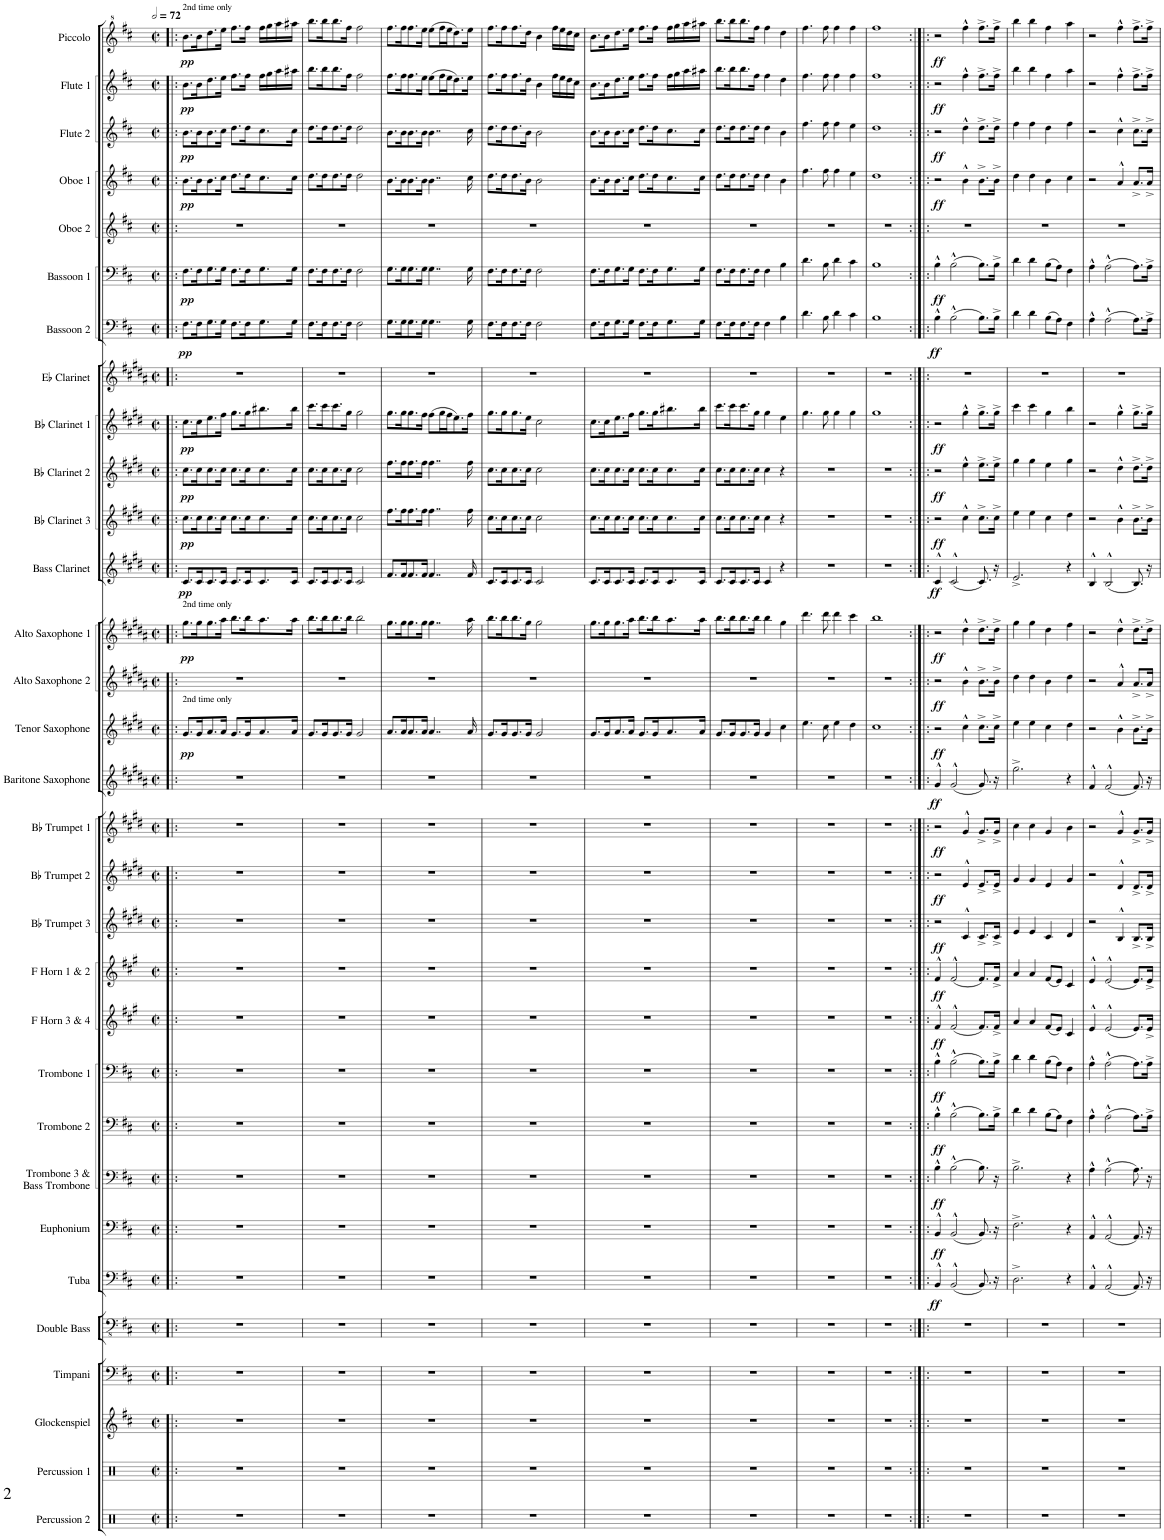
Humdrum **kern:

**kern	**kern	**kern	**kern	**kern	**kern	**dynam	**kern	**dynam	**kern	**dynam	**kern	**dynam	**kern	**dynam	**kern	**dynam	**kern	**dynam	**kern	**dynam	**kern	**dynam	**kern	**dynam	**kern	**dynam	**kern	**dynam	**kern	**dynam	**kern	**dynam	**kern	**dynam	**kern	**dynam	**kern	**dynam	**kern	**dynam	**kern	**kern	**dynam	**kern	**dynam	**kern	**kern	**dynam	**kern	**dynam	**kern	**dynam	**kern	**dynam
*part31	*part30	*part29	*part28	*part27	*part26	*part26	*part25	*part25	*part24	*part24	*part23	*part23	*part22	*part22	*part21	*part21	*part20	*part20	*part19	*part19	*part18	*part18	*part17	*part17	*part16	*part16	*part15	*part15	*part14	*part14	*part13	*part13	*part12	*part12	*part11	*part11	*part10	*part10	*part9	*part9	*part8	*part7	*part7	*part6	*part6	*part5	*part4	*part4	*part3	*part3	*part2	*part2	*part1	*part1
*staff31	*staff30	*staff29	*staff28	*staff27	*staff26	*staff26	*staff25	*staff25	*staff24	*staff24	*staff23	*staff23	*staff22	*staff22	*staff21	*staff21	*staff20	*staff20	*staff19	*staff19	*staff18	*staff18	*staff17	*staff17	*staff16	*staff16	*staff15	*staff15	*staff14	*staff14	*staff13	*staff13	*staff12	*staff12	*staff11	*staff11	*staff10	*staff10	*staff9	*staff9	*staff8	*staff7	*staff7	*staff6	*staff6	*staff5	*staff4	*staff4	*staff3	*staff3	*staff2	*staff2	*staff1	*staff1
*I"Percussion 2	*I"Percussion 1	*I"Glockenspiel	*I"Timpani	*I"Double Bass	*I"Tuba	*	*I"Euphonium	*	*I"Trombone 3 &amp; Bass Trombone	*	*I"Trombone 2	*	*I"Trombone 1	*	*I"F Horn 3 &amp; 4	*	*I"F Horn 1 &amp; 2	*	*I"Bb Trumpet 3	*	*I"Bb Trumpet 2	*	*I"Bb Trumpet 1	*	*I"Baritone Saxophone	*	*I"Tenor Saxophone	*	*I"Alto Saxophone 2	*	*I"Alto Saxophone 1	*	*I"Bass Clarinet	*	*I"Bb Clarinet 3	*	*I"Bb Clarinet 2	*	*I"Bb Clarinet 1	*	*I"Eb Clarinet	*I"Bassoon 2	*	*I"Bassoon 1	*	*I"Oboe 2	*I"Oboe 1	*	*I"Flute 2	*	*I"Flute 1	*	*I"Piccolo	*
*I'Perc. 2	*I'Perc. 1	*I'Glk.	*I'Timp.	*I'Db.	*I'Tba.	*	*I'Euph.	*	*I'Tbn. 3 B. Tbn.	*	*I'Tbn. 2	*	*I'Tbn. 1	*	*I'F Hn. 3 4	*	*I'F Hn. 1 2	*	*I'Bb Tpt. 3	*	*I'Bb Tpt. 2	*	*I'Bb Tpt. 1	*	*I'Bar. Sax.	*	*I'T. Sax.	*	*I'A. Sax. 2	*	*I'A. Sax. 1	*	*I'B. Cl.	*	*I'Bb Cl. 3	*	*I'Bb Cl. 2	*	*I'Bb Cl. 1	*	*I'Eb Cl.	*I'Bsn. 2	*	*I'Bsn. 1	*	*I'Ob. 2	*I'Ob. 1	*	*I'Fl. 2	*	*I'Fl. 1	*	*I'Picc.	*
*clefX	*clefX	*clefG2	*clefF4	*clefFv4	*clefF4	*	*clefF4	*	*clefF4	*	*clefF4	*	*clefF4	*	*clefG2	*	*clefG2	*	*clefG2	*	*clefG2	*	*clefG2	*	*clefG2	*	*clefG2	*	*clefG2	*	*clefG2	*	*clefG2	*	*clefG2	*	*clefG2	*	*clefG2	*	*clefG2	*clefF4	*	*clefF4	*	*clefG2	*clefG2	*	*clefG2	*	*clefG2	*	*clefG^2	*
*	*	*Trd-14c-24	*	*Trd7c12	*	*	*	*	*	*	*	*	*	*	*Trd4c7	*	*Trd4c7	*	*Trd1c2	*	*Trd1c2	*	*Trd1c2	*	*Trd12c21	*	*Trd8c14	*	*Trd5c9	*	*Trd5c9	*	*Trd8c14	*	*Trd1c2	*	*Trd1c2	*	*Trd1c2	*	*Trd-2c-3	*	*	*	*	*	*	*	*	*	*	*	*Trd-7c-12	*
*k[]	*k[]	*k[f#c#]	*k[f#c#]	*k[f#c#]	*k[f#c#]	*	*k[f#c#]	*	*k[f#c#]	*	*k[f#c#]	*	*k[f#c#]	*	*k[f#c#g#]	*	*k[f#c#g#]	*	*k[f#c#g#d#]	*	*k[f#c#g#d#]	*	*k[f#c#g#d#]	*	*k[f#c#g#d#a#]	*	*k[f#c#g#d#]	*	*k[f#c#g#d#a#]	*	*k[f#c#g#d#a#]	*	*k[f#c#g#d#]	*	*k[f#c#g#d#]	*	*k[f#c#g#d#]	*	*k[f#c#g#d#]	*	*k[f#c#g#d#a#]	*k[f#c#]	*	*k[f#c#]	*	*k[f#c#]	*k[f#c#]	*	*k[f#c#]	*	*k[f#c#]	*	*k[f#c#]	*
*M2/2	*M2/2	*M2/2	*M2/2	*M2/2	*M2/2	*	*M2/2	*	*M2/2	*	*M2/2	*	*M2/2	*	*M2/2	*	*M2/2	*	*M2/2	*	*M2/2	*	*M2/2	*	*M2/2	*	*M2/2	*	*M2/2	*	*M2/2	*	*M2/2	*	*M2/2	*	*M2/2	*	*M2/2	*	*M2/2	*M2/2	*	*M2/2	*	*M2/2	*M2/2	*	*M2/2	*	*M2/2	*	*M2/2	*
*met(c|)	*met(c|)	*met(c|)	*met(c|)	*met(c|)	*met(c|)	*	*met(c|)	*	*met(c|)	*	*met(c|)	*	*met(c|)	*	*met(c|)	*	*met(c|)	*	*met(c|)	*	*met(c|)	*	*met(c|)	*	*met(c|)	*	*met(c|)	*	*met(c|)	*	*met(c|)	*	*met(c|)	*	*met(c|)	*	*met(c|)	*	*met(c|)	*	*met(c|)	*met(c|)	*	*met(c|)	*	*met(c|)	*met(c|)	*	*met(c|)	*	*met(c|)	*	*met(c|)	*
*MM144	*MM144	*MM144	*MM144	*MM144	*MM144	*	*MM144	*	*MM144	*	*MM144	*	*MM144	*	*MM144	*	*MM144	*	*MM144	*	*MM144	*	*MM144	*	*MM144	*	*MM144	*	*MM144	*	*MM144	*	*MM144	*	*MM144	*	*MM144	*	*MM144	*	*MM144	*MM144	*	*MM144	*	*MM144	*MM144	*	*MM144	*	*MM144	*	*MM144	*
=1!|:	=1!|:	=1!|:	=1!|:	=1!|:	=1!|:	=1!|:	=1!|:	=1!|:	=1!|:	=1!|:	=1!|:	=1!|:	=1!|:	=1!|:	=1!|:	=1!|:	=1!|:	=1!|:	=1!|:	=1!|:	=1!|:	=1!|:	=1!|:	=1!|:	=1!|:	=1!|:	=1!|:	=1!|:	=1!|:	=1!|:	=1!|:	=1!|:	=1!|:	=1!|:	=1!|:	=1!|:	=1!|:	=1!|:	=1!|:	=1!|:	=1!|:	=1!|:	=1!|:	=1!|:	=1!|:	=1!|:	=1!|:	=1!|:	=1!|:	=1!|:	=1!|:	=1!|:	=1!|:	=1!|:
!	!	!	!	!	!	!	!	!	!	!	!	!	!	!	!	!	!	!	!	!	!	!	!	!	!	!	!	!	!	!	!	!	!	!	!	!	!	!	!	!	!	!	!	!	!	!	!	!	!	!	!	!	!LO:TX:a:t=2nd time only	!
!	!	!	!	!	!	!	!	!	!	!	!	!	!	!	!	!	!	!	!	!	!	!	!	!	!	!	!	!	!	!	!LO:TX:a:t=2nd time only	!	!	!	!	!	!	!	!	!	!	!	!	!	!	!	!	!	!	!	!	!	!	!
!	!	!	!	!	!	!	!	!	!	!	!	!	!	!	!	!	!	!	!	!	!	!	!	!	!	!	!LO:TX:a:t=2nd time only	!	!	!	!	!	!	!	!	!	!	!	!	!	!	!	!	!	!	!	!	!	!	!	!	!	!	!
!	!	!	!	!	!	!	!	!	!	!	!	!	!	!	!	!	!	!	!	!	!	!	!	!	!	!	!	!LO:DY:b	!	!	!	!LO:DY:b	!	!LO:DY:b	!	!LO:DY:b	!	!LO:DY:b	!	!LO:DY:b	!	!	!LO:DY:b	!	!LO:DY:b	!	!	!LO:DY:b	!	!LO:DY:b	!	!LO:DY:b	!	!LO:DY:b
1r	1r	1r	1r	1r	1r	.	1r	.	1r	.	1r	.	1r	.	1r	.	1r	.	1r	.	1r	.	1r	.	1r	.	8.g#/L	pp	1r	.	8.gg#\L	pp	8.c#/L	pp	8.cc#\L	pp	8.cc#\L	pp	8.cc#\L	pp	1r	8.F#\L	pp	8.F#\L	pp	1r	8.b\L	pp	8.b\L	pp	8.b\L	pp	8.bb\L	pp
.	.	.	.	.	.	.	.	.	.	.	.	.	.	.	.	.	.	.	.	.	.	.	.	.	.	.	16g#/K	.	.	.	16gg#\K	.	16c#/K	.	16cc#\K	.	16cc#\K	.	16cc#\K	.	.	16F#\K	.	16F#\K	.	.	16b\K	.	16b\K	.	16b\K	.	16bb\K	.
.	.	.	.	.	.	.	.	.	.	.	.	.	.	.	.	.	.	.	.	.	.	.	.	.	.	.	8.a/	.	.	.	8.gg#\	.	8.c#/	.	8.cc#\	.	8.cc#\	.	8.ee\	.	.	8.G\	.	8.G\	.	.	8.b\	.	8.b\	.	8.dd\	.	8.ddd\	.
.	.	.	.	.	.	.	.	.	.	.	.	.	.	.	.	.	.	.	.	.	.	.	.	.	.	.	16a/Jk	.	.	.	16aa#\Jk	.	16c#/Jk	.	16cc#\Jk	.	16cc#\Jk	.	16ff#\Jk	.	.	16G\Jk	.	16G\Jk	.	.	16cc#\Jk	.	16cc#\Jk	.	16ee\Jk	.	16eee\Jk	.
.	.	.	.	.	.	.	.	.	.	.	.	.	.	.	.	.	.	.	.	.	.	.	.	.	.	.	8.g#/L	.	.	.	8.bb\L	.	8.c#/L	.	8.cc#\L	.	8.cc#\L	.	8.gg#\L	.	.	8.F#\L	.	8.F#\L	.	.	8.dd\L	.	8.dd\L	.	8.ff#\L	.	8.fff#\L	.
.	.	.	.	.	.	.	.	.	.	.	.	.	.	.	.	.	.	.	.	.	.	.	.	.	.	.	16g#/K	.	.	.	16bb\K	.	16c#/K	.	16cc#\K	.	16cc#\K	.	16gg#\K	.	.	16F#\K	.	16F#\K	.	.	16dd\K	.	16dd\K	.	16ff#\Jk	.	16fff#\Jk	.
.	.	.	.	.	.	.	.	.	.	.	.	.	.	.	.	.	.	.	.	.	.	.	.	.	.	.	8.a/	.	.	.	8.aa#\	.	8.c#/	.	8.cc#\	.	8.cc#\	.	8.bb#X\	.	.	8.G\	.	8.G\	.	.	8.cc#\	.	8.cc#\	.	16ff#\LL	.	16fff#\LL	.
.	.	.	.	.	.	.	.	.	.	.	.	.	.	.	.	.	.	.	.	.	.	.	.	.	.	.	.	.	.	.	.	.	.	.	.	.	.	.	.	.	.	.	.	.	.	.	.	.	.	.	16gg\	.	16ggg\	.
.	.	.	.	.	.	.	.	.	.	.	.	.	.	.	.	.	.	.	.	.	.	.	.	.	.	.	.	.	.	.	.	.	.	.	.	.	.	.	.	.	.	.	.	.	.	.	.	.	.	.	16aa\	.	16aaa\	.
.	.	.	.	.	.	.	.	.	.	.	.	.	.	.	.	.	.	.	.	.	.	.	.	.	.	.	16a/Jk	.	.	.	16aa#\Jk	.	16c#/Jk	.	16cc#\Jk	.	16cc#\Jk	.	16bb#\Jk	.	.	16G\Jk	.	16G\Jk	.	.	16cc#\Jk	.	16cc#\Jk	.	16aa#X\JJ	.	16aaa#X\JJ	.
=2	=2	=2	=2	=2	=2	=2	=2	=2	=2	=2	=2	=2	=2	=2	=2	=2	=2	=2	=2	=2	=2	=2	=2	=2	=2	=2	=2	=2	=2	=2	=2	=2	=2	=2	=2	=2	=2	=2	=2	=2	=2	=2	=2	=2	=2	=2	=2	=2	=2	=2	=2	=2	=2	=2
1r	1r	1r	1r	1r	1r	.	1r	.	1r	.	1r	.	1r	.	1r	.	1r	.	1r	.	1r	.	1r	.	1r	.	8.g#/L	.	1r	.	8.bb\L	.	8.c#/L	.	8.cc#\L	.	8.cc#\L	.	8.ccc#\L	.	1r	8.F#\L	.	8.F#\L	.	1r	8.dd\L	.	8.dd\L	.	8.bb\L	.	8.bbb\L	.
.	.	.	.	.	.	.	.	.	.	.	.	.	.	.	.	.	.	.	.	.	.	.	.	.	.	.	16g#/K	.	.	.	16bb\K	.	16c#/K	.	16cc#\K	.	16cc#\K	.	16ccc#\K	.	.	16F#\K	.	16F#\K	.	.	16dd\K	.	16dd\K	.	16bb\K	.	16bbb\K	.
.	.	.	.	.	.	.	.	.	.	.	.	.	.	.	.	.	.	.	.	.	.	.	.	.	.	.	8.g#/	.	.	.	8.bb\	.	8.c#/	.	8.cc#\	.	8.cc#\	.	8.ccc#\	.	.	8.F#\	.	8.F#\	.	.	8.dd\	.	8.dd\	.	8.bb\	.	8.bbb\	.
.	.	.	.	.	.	.	.	.	.	.	.	.	.	.	.	.	.	.	.	.	.	.	.	.	.	.	16g#/Jk	.	.	.	16bb\Jk	.	16c#/Jk	.	16cc#\Jk	.	16cc#\Jk	.	16gg#\Jk	.	.	16F#\Jk	.	16F#\Jk	.	.	16dd\Jk	.	16dd\Jk	.	16ff#\Jk	.	16fff#\Jk	.
.	.	.	.	.	.	.	.	.	.	.	.	.	.	.	.	.	.	.	.	.	.	.	.	.	.	.	2g#/	.	.	.	2bb\	.	2c#/	.	2cc#\	.	2cc#\	.	2gg#\	.	.	2F#\	.	2F#\	.	.	2dd\	.	2dd\	.	2ff#\	.	2fff#\	.
=3	=3	=3	=3	=3	=3	=3	=3	=3	=3	=3	=3	=3	=3	=3	=3	=3	=3	=3	=3	=3	=3	=3	=3	=3	=3	=3	=3	=3	=3	=3	=3	=3	=3	=3	=3	=3	=3	=3	=3	=3	=3	=3	=3	=3	=3	=3	=3	=3	=3	=3	=3	=3	=3	=3
1r	1r	1r	1r	1r	1r	.	1r	.	1r	.	1r	.	1r	.	1r	.	1r	.	1r	.	1r	.	1r	.	1r	.	8.a/L	.	1r	.	8.gg#\L	.	8.f#/L	.	8.ff#\L	.	8.ff#\L	.	8.gg#\L	.	1r	8.G\L	.	8.G\L	.	1r	8.b\L	.	8.b\L	.	8.ff#\L	.	8.fff#\L	.
.	.	.	.	.	.	.	.	.	.	.	.	.	.	.	.	.	.	.	.	.	.	.	.	.	.	.	16a/K	.	.	.	16gg#\K	.	16f#/K	.	16ff#\K	.	16ff#\K	.	16gg#\K	.	.	16G\K	.	16G\K	.	.	16b\K	.	16b\K	.	16ff#\K	.	16fff#\K	.
.	.	.	.	.	.	.	.	.	.	.	.	.	.	.	.	.	.	.	.	.	.	.	.	.	.	.	8.a/	.	.	.	8.gg#\	.	8.f#/	.	8.ff#\	.	8.ff#\	.	8.gg#\	.	.	8.G\	.	8.G\	.	.	8.b\	.	8.b\	.	8.ff#\	.	8.fff#\	.
.	.	.	.	.	.	.	.	.	.	.	.	.	.	.	.	.	.	.	.	.	.	.	.	.	.	.	16a/Jk	.	.	.	16gg#\Jk	.	16f#/Jk	.	16ff#\Jk	.	16ff#\Jk	.	16ff#\Jk	.	.	16G\Jk	.	16G\Jk	.	.	16b\Jk	.	16b\Jk	.	16ee\Jk	.	16eee\Jk	.
.	.	.	.	.	.	.	.	.	.	.	.	.	.	.	.	.	.	.	.	.	.	.	.	.	.	.	4..a/	.	.	.	4..gg#\	.	4..f#/	.	4..ff#\	.	4..ff#\	.	(8ff#\L	.	.	4..G\	.	4..G\	.	.	4..b\	.	4..b\	.	(8ee\L	.	(8eee\L	.
.	.	.	.	.	.	.	.	.	.	.	.	.	.	.	.	.	.	.	.	.	.	.	.	.	.	.	.	.	.	.	.	.	.	.	.	.	.	.	16gg#\L	.	.	.	.	.	.	.	.	.	.	.	16ff#\L	.	16fff#\L	.
.	.	.	.	.	.	.	.	.	.	.	.	.	.	.	.	.	.	.	.	.	.	.	.	.	.	.	.	.	.	.	.	.	.	.	.	.	.	.	16ff#\J	.	.	.	.	.	.	.	.	.	.	.	16ee\J	.	16eee\J	.
.	.	.	.	.	.	.	.	.	.	.	.	.	.	.	.	.	.	.	.	.	.	.	.	.	.	.	.	.	.	.	.	.	.	.	.	.	.	.	8.ee\)	.	.	.	.	.	.	.	.	.	.	.	8.dd\)	.	8.ddd\)	.
.	.	.	.	.	.	.	.	.	.	.	.	.	.	.	.	.	.	.	.	.	.	.	.	.	.	.	16a/	.	.	.	16aa#\	.	16f#/	.	16ff#\	.	16ff#\	.	16ff#\Jk	.	.	16G\	.	16G\	.	.	16cc#\	.	16cc#\	.	16ee\Jk	.	16eee\Jk	.
=4	=4	=4	=4	=4	=4	=4	=4	=4	=4	=4	=4	=4	=4	=4	=4	=4	=4	=4	=4	=4	=4	=4	=4	=4	=4	=4	=4	=4	=4	=4	=4	=4	=4	=4	=4	=4	=4	=4	=4	=4	=4	=4	=4	=4	=4	=4	=4	=4	=4	=4	=4	=4	=4	=4
1r	1r	1r	1r	1r	1r	.	1r	.	1r	.	1r	.	1r	.	1r	.	1r	.	1r	.	1r	.	1r	.	1r	.	8.g#/L	.	1r	.	8.bb\L	.	8.c#/L	.	8.cc#\L	.	8.cc#\L	.	8.gg#\L	.	1r	8.F#\L	.	8.F#\L	.	1r	8.dd\L	.	8.dd\L	.	8.ff#\L	.	8.fff#\L	.
.	.	.	.	.	.	.	.	.	.	.	.	.	.	.	.	.	.	.	.	.	.	.	.	.	.	.	16g#/K	.	.	.	16bb\K	.	16c#/K	.	16cc#\K	.	16cc#\K	.	16gg#\K	.	.	16F#\K	.	16F#\K	.	.	16dd\K	.	16dd\K	.	16ff#\K	.	16fff#\K	.
.	.	.	.	.	.	.	.	.	.	.	.	.	.	.	.	.	.	.	.	.	.	.	.	.	.	.	8.g#/	.	.	.	8.bb\	.	8.c#/	.	8.cc#\	.	8.cc#\	.	8.gg#\	.	.	8.F#\	.	8.F#\	.	.	8.dd\	.	8.dd\	.	8.ff#\	.	8.fff#\	.
.	.	.	.	.	.	.	.	.	.	.	.	.	.	.	.	.	.	.	.	.	.	.	.	.	.	.	16g#/Jk	.	.	.	16gg#\Jk	.	16c#/Jk	.	16cc#\Jk	.	16cc#\Jk	.	16ee\Jk	.	.	16F#\Jk	.	16F#\Jk	.	.	16b\Jk	.	16b\Jk	.	16dd\Jk	.	16ddd\Jk	.
.	.	.	.	.	.	.	.	.	.	.	.	.	.	.	.	.	.	.	.	.	.	.	.	.	.	.	2g#/	.	.	.	2gg#\	.	2c#/	.	2cc#\	.	2cc#\	.	2cc#\	.	.	2F#\	.	2F#\	.	.	2b\	.	2b\	.	4b\	.	4bb\	.
.	.	.	.	.	.	.	.	.	.	.	.	.	.	.	.	.	.	.	.	.	.	.	.	.	.	.	.	.	.	.	.	.	.	.	.	.	.	.	.	.	.	.	.	.	.	.	.	.	.	.	16ff#\LL	.	16fff#\LL	.
.	.	.	.	.	.	.	.	.	.	.	.	.	.	.	.	.	.	.	.	.	.	.	.	.	.	.	.	.	.	.	.	.	.	.	.	.	.	.	.	.	.	.	.	.	.	.	.	.	.	.	16ee\	.	16eee\	.
.	.	.	.	.	.	.	.	.	.	.	.	.	.	.	.	.	.	.	.	.	.	.	.	.	.	.	.	.	.	.	.	.	.	.	.	.	.	.	.	.	.	.	.	.	.	.	.	.	.	.	16dd\	.	16ddd\	.
.	.	.	.	.	.	.	.	.	.	.	.	.	.	.	.	.	.	.	.	.	.	.	.	.	.	.	.	.	.	.	.	.	.	.	.	.	.	.	.	.	.	.	.	.	.	.	.	.	.	.	16cc#\JJ	.	16ccc#\JJ	.
=5	=5	=5	=5	=5	=5	=5	=5	=5	=5	=5	=5	=5	=5	=5	=5	=5	=5	=5	=5	=5	=5	=5	=5	=5	=5	=5	=5	=5	=5	=5	=5	=5	=5	=5	=5	=5	=5	=5	=5	=5	=5	=5	=5	=5	=5	=5	=5	=5	=5	=5	=5	=5	=5	=5
1r	1r	1r	1r	1r	1r	.	1r	.	1r	.	1r	.	1r	.	1r	.	1r	.	1r	.	1r	.	1r	.	1r	.	8.g#/L	.	1r	.	8.gg#\L	.	8.c#/L	.	8.cc#\L	.	8.cc#\L	.	8.cc#\L	.	1r	8.F#\L	.	8.F#\L	.	1r	8.b\L	.	8.b\L	.	8.b\L	.	8.bb\L	.
.	.	.	.	.	.	.	.	.	.	.	.	.	.	.	.	.	.	.	.	.	.	.	.	.	.	.	16g#/K	.	.	.	16gg#\K	.	16c#/K	.	16cc#\K	.	16cc#\K	.	16cc#\K	.	.	16F#\K	.	16F#\K	.	.	16b\K	.	16b\K	.	16b\K	.	16bb\K	.
.	.	.	.	.	.	.	.	.	.	.	.	.	.	.	.	.	.	.	.	.	.	.	.	.	.	.	8.a/	.	.	.	8.gg#\	.	8.c#/	.	8.cc#\	.	8.cc#\	.	8.ee\	.	.	8.G\	.	8.G\	.	.	8.b\	.	8.b\	.	8.dd\	.	8.ddd\	.
.	.	.	.	.	.	.	.	.	.	.	.	.	.	.	.	.	.	.	.	.	.	.	.	.	.	.	16a/Jk	.	.	.	16aa#\Jk	.	16c#/Jk	.	16cc#\Jk	.	16cc#\Jk	.	16ff#\Jk	.	.	16G\Jk	.	16G\Jk	.	.	16cc#\Jk	.	16cc#\Jk	.	16ee\Jk	.	16eee\Jk	.
.	.	.	.	.	.	.	.	.	.	.	.	.	.	.	.	.	.	.	.	.	.	.	.	.	.	.	8.g#/L	.	.	.	8.bb\L	.	8.c#/L	.	8.cc#\L	.	8.cc#\L	.	8.gg#\L	.	.	8.F#\L	.	8.F#\L	.	.	8.dd\L	.	8.dd\L	.	8.ff#\L	.	8.fff#\L	.
.	.	.	.	.	.	.	.	.	.	.	.	.	.	.	.	.	.	.	.	.	.	.	.	.	.	.	16g#/K	.	.	.	16bb\K	.	16c#/K	.	16cc#\K	.	16cc#\K	.	16gg#\K	.	.	16F#\K	.	16F#\K	.	.	16dd\K	.	16dd\K	.	16ff#\Jk	.	16fff#\Jk	.
.	.	.	.	.	.	.	.	.	.	.	.	.	.	.	.	.	.	.	.	.	.	.	.	.	.	.	8.a/	.	.	.	8.aa#\	.	8.c#/	.	8.cc#\	.	8.cc#\	.	8.bb#X\	.	.	8.G\	.	8.G\	.	.	8.cc#\	.	8.cc#\	.	16ff#\LL	.	16fff#\LL	.
.	.	.	.	.	.	.	.	.	.	.	.	.	.	.	.	.	.	.	.	.	.	.	.	.	.	.	.	.	.	.	.	.	.	.	.	.	.	.	.	.	.	.	.	.	.	.	.	.	.	.	16gg\	.	16ggg\	.
.	.	.	.	.	.	.	.	.	.	.	.	.	.	.	.	.	.	.	.	.	.	.	.	.	.	.	.	.	.	.	.	.	.	.	.	.	.	.	.	.	.	.	.	.	.	.	.	.	.	.	16aa\	.	16aaa\	.
.	.	.	.	.	.	.	.	.	.	.	.	.	.	.	.	.	.	.	.	.	.	.	.	.	.	.	16a/Jk	.	.	.	16aa#\Jk	.	16c#/Jk	.	16cc#\Jk	.	16cc#\Jk	.	16bb#\Jk	.	.	16G\Jk	.	16G\Jk	.	.	16cc#\Jk	.	16cc#\Jk	.	16aa#X\JJ	.	16aaa#X\JJ	.
=6	=6	=6	=6	=6	=6	=6	=6	=6	=6	=6	=6	=6	=6	=6	=6	=6	=6	=6	=6	=6	=6	=6	=6	=6	=6	=6	=6	=6	=6	=6	=6	=6	=6	=6	=6	=6	=6	=6	=6	=6	=6	=6	=6	=6	=6	=6	=6	=6	=6	=6	=6	=6	=6	=6
1r	1r	1r	1r	1r	1r	.	1r	.	1r	.	1r	.	1r	.	1r	.	1r	.	1r	.	1r	.	1r	.	1r	.	8.g#/L	.	1r	.	8.bb\L	.	8.c#/L	.	8.cc#\L	.	8.cc#\L	.	8.ccc#\L	.	1r	8.F#\L	.	8.F#\L	.	1r	8.dd\L	.	8.dd\L	.	8.bb\L	.	8.bbb\L	.
.	.	.	.	.	.	.	.	.	.	.	.	.	.	.	.	.	.	.	.	.	.	.	.	.	.	.	16g#/K	.	.	.	16bb\K	.	16c#/K	.	16cc#\K	.	16cc#\K	.	16ccc#\K	.	.	16F#\K	.	16F#\K	.	.	16dd\K	.	16dd\K	.	16bb\K	.	16bbb\K	.
.	.	.	.	.	.	.	.	.	.	.	.	.	.	.	.	.	.	.	.	.	.	.	.	.	.	.	8.g#/	.	.	.	8.bb\	.	8.c#/	.	8.cc#\	.	8.cc#\	.	8.ccc#\	.	.	8.F#\	.	8.F#\	.	.	8.dd\	.	8.dd\	.	8.bb\	.	8.bbb\	.
.	.	.	.	.	.	.	.	.	.	.	.	.	.	.	.	.	.	.	.	.	.	.	.	.	.	.	16g#/Jk	.	.	.	16bb\Jk	.	16c#/Jk	.	16cc#\Jk	.	16cc#\Jk	.	16gg#\Jk	.	.	16F#\Jk	.	16F#\Jk	.	.	16dd\Jk	.	16dd\Jk	.	16ff#\Jk	.	16fff#\Jk	.
.	.	.	.	.	.	.	.	.	.	.	.	.	.	.	.	.	.	.	.	.	.	.	.	.	.	.	4g#/	.	.	.	4bb\	.	4c#/	.	4cc#\	.	4cc#\	.	4gg#\	.	.	4F#\	.	4F#\	.	.	4dd\	.	4dd\	.	4ff#\	.	4fff#\	.
.	.	.	.	.	.	.	.	.	.	.	.	.	.	.	.	.	.	.	.	.	.	.	.	.	.	.	4cc#\	.	.	.	4gg#\	.	4r	.	4r	.	4r	.	4ee\	.	.	4B\	.	4B\	.	.	4b\	.	4b\	.	4dd\	.	4ddd\	.
=7	=7	=7	=7	=7	=7	=7	=7	=7	=7	=7	=7	=7	=7	=7	=7	=7	=7	=7	=7	=7	=7	=7	=7	=7	=7	=7	=7	=7	=7	=7	=7	=7	=7	=7	=7	=7	=7	=7	=7	=7	=7	=7	=7	=7	=7	=7	=7	=7	=7	=7	=7	=7	=7	=7
1r	1r	1r	1r	1r	1r	.	1r	.	1r	.	1r	.	1r	.	1r	.	1r	.	1r	.	1r	.	1r	.	1r	.	4.ee\	.	1r	.	4.ddd#\	.	1r	.	1r	.	1r	.	4.gg#\	.	1r	4.d\	.	4.d\	.	1r	4.ff#\	.	4.ff#\	.	4.ff#\	.	4.fff#\	.
.	.	.	.	.	.	.	.	.	.	.	.	.	.	.	.	.	.	.	.	.	.	.	.	.	.	.	8cc#\	.	.	.	8ddd#\	.	.	.	.	.	.	.	8gg#\	.	.	8B\	.	8B\	.	.	8ff#\	.	8ff#\	.	8ff#\	.	8fff#\	.
.	.	.	.	.	.	.	.	.	.	.	.	.	.	.	.	.	.	.	.	.	.	.	.	.	.	.	4ee\	.	.	.	4ddd#\	.	.	.	.	.	.	.	4gg#\	.	.	4d\	.	4d\	.	.	4ff#\	.	4ff#\	.	4ff#\	.	4fff#\	.
.	.	.	.	.	.	.	.	.	.	.	.	.	.	.	.	.	.	.	.	.	.	.	.	.	.	.	4dd#\	.	.	.	4ccc#\	.	.	.	.	.	.	.	4gg#\	.	.	4c#\	.	4c#\	.	.	4ee\	.	4ee\	.	4ff#\	.	4fff#\	.
=8	=8	=8	=8	=8	=8	=8	=8	=8	=8	=8	=8	=8	=8	=8	=8	=8	=8	=8	=8	=8	=8	=8	=8	=8	=8	=8	=8	=8	=8	=8	=8	=8	=8	=8	=8	=8	=8	=8	=8	=8	=8	=8	=8	=8	=8	=8	=8	=8	=8	=8	=8	=8	=8	=8
1r	1r	1r	1r	1r	1r	.	1r	.	1r	.	1r	.	1r	.	1r	.	1r	.	1r	.	1r	.	1r	.	1r	.	1cc#	.	1r	.	1bb	.	1r	.	1r	.	1r	.	1gg#	.	1r	1B	.	1B	.	1r	1dd	.	1dd	.	1ff#	.	1fff#	.
=9:|!|:	=9:|!|:	=9:|!|:	=9:|!|:	=9:|!|:	=9:|!|:	=9:|!|:	=9:|!|:	=9:|!|:	=9:|!|:	=9:|!|:	=9:|!|:	=9:|!|:	=9:|!|:	=9:|!|:	=9:|!|:	=9:|!|:	=9:|!|:	=9:|!|:	=9:|!|:	=9:|!|:	=9:|!|:	=9:|!|:	=9:|!|:	=9:|!|:	=9:|!|:	=9:|!|:	=9:|!|:	=9:|!|:	=9:|!|:	=9:|!|:	=9:|!|:	=9:|!|:	=9:|!|:	=9:|!|:	=9:|!|:	=9:|!|:	=9:|!|:	=9:|!|:	=9:|!|:	=9:|!|:	=9:|!|:	=9:|!|:	=9:|!|:	=9:|!|:	=9:|!|:	=9:|!|:	=9:|!|:	=9:|!|:	=9:|!|:	=9:|!|:	=9:|!|:	=9:|!|:	=9:|!|:	=9:|!|:
!	!	!	!	!	!	!LO:DY:b	!	!LO:DY:b	!	!LO:DY:b	!	!LO:DY:b	!	!LO:DY:b	!	!LO:DY:b	!	!LO:DY:b	!	!LO:DY:b	!	!LO:DY:b	!	!LO:DY:b	!	!LO:DY:b	!	!LO:DY:b	!	!LO:DY:b	!	!LO:DY:b	!	!LO:DY:b	!	!LO:DY:b	!	!LO:DY:b	!	!LO:DY:b	!	!	!LO:DY:b	!	!LO:DY:b	!	!	!LO:DY:b	!	!LO:DY:b	!	!LO:DY:b	!	!LO:DY:b
1r	1r	1r	1r	1r	4BB^^/	ff	4BB^^/	ff	4B^^\	ff	4B^^\	ff	4B^^\	ff	4f#^^/	ff	4f#^^/	ff	2r	ff	2r	ff	2r	ff	4g#^^/	ff	2r	ff	2r	ff	2r	ff	4c#^^/	ff	2r	ff	2r	ff	2r	ff	1r	4B^^\	ff	4B^^\	ff	1r	2r	ff	2r	ff	2r	ff	2r	ff
.	.	.	.	.	(2BB^^/	.	(2BB^^/	.	(2B^^\	.	(2B^^\	.	(2B^^\	.	(2f#^^/	.	(2f#^^/	.	.	.	.	.	.	.	(2g#^^/	.	.	.	.	.	.	.	(2c#^^/	.	.	.	.	.	.	.	.	(2B^^\	.	(2B^^\	.	.	.	.	.	.	.	.	.	.
.	.	.	.	.	.	.	.	.	.	.	.	.	.	.	.	.	.	.	4c#^^/	.	4e^^/	.	4g#^^/	.	.	.	4cc#^^\	.	4b^^\	.	4dd#^^\	.	.	.	4cc#^^\	.	4ee^^\	.	4gg#^^\	.	.	.	.	.	.	.	4b^^\	.	4dd^^\	.	4ff#^^\	.	4fff#^^\	.
.	.	.	.	.	8.BB/)	.	8.BB/)	.	8.B\)	.	8.B\L)	.	8.B\L)	.	8.f#/L)	.	8.f#/L)	.	8.c#^/L	.	8.e^/L	.	8.g#^/L	.	8.g#/)	.	8.cc#^\L	.	8.b^\L	.	8.dd#^\L	.	8.c#/)	.	8.cc#^\L	.	8.ee^\L	.	8.gg#^\L	.	.	8.B\L)	.	8.B\L)	.	.	8.b^\L	.	8.dd^\L	.	8.ff#^\L	.	8.fff#^\L	.
.	.	.	.	.	16r	.	16r	.	16r	.	16B^\Jk	.	16B^\Jk	.	16f#^/Jk	.	16f#^/Jk	.	16c#^/Jk	.	16e^/Jk	.	16g#^/Jk	.	16r	.	16cc#^\Jk	.	16b^\Jk	.	16dd#^\Jk	.	16r	.	16cc#^\Jk	.	16ee^\Jk	.	16gg#^\Jk	.	.	16B^\Jk	.	16B^\Jk	.	.	16b^\Jk	.	16dd^\Jk	.	16ff#^\Jk	.	16fff#^\Jk	.
=10	=10	=10	=10	=10	=10	=10	=10	=10	=10	=10	=10	=10	=10	=10	=10	=10	=10	=10	=10	=10	=10	=10	=10	=10	=10	=10	=10	=10	=10	=10	=10	=10	=10	=10	=10	=10	=10	=10	=10	=10	=10	=10	=10	=10	=10	=10	=10	=10	=10	=10	=10	=10	=10	=10
1r	1r	1r	1r	1r	2.D^\	.	2.F#^\	.	2.B^\	.	4d\	.	4d\	.	4a/	.	4a/	.	4e/	.	4g#/	.	4cc#\	.	2.gg#^\	.	4ee\	.	4dd#\	.	4gg#\	.	2.e^/	.	4ee\	.	4gg#\	.	4ccc#\	.	1r	4d\	.	4d\	.	1r	4dd\	.	4ff#\	.	4bb\	.	4bbb\	.
.	.	.	.	.	.	.	.	.	.	.	4d\	.	4d\	.	4a/	.	4a/	.	4e/	.	4g#/	.	4cc#\	.	.	.	4ee\	.	4dd#\	.	4gg#\	.	.	.	4ee\	.	4gg#\	.	4ccc#\	.	.	4d\	.	4d\	.	.	4dd\	.	4ff#\	.	4bb\	.	4bbb\	.
.	.	.	.	.	.	.	.	.	.	.	(8B\L	.	(8B\L	.	(8f#/L	.	(8f#/L	.	4c#/	.	4e/	.	4g#/	.	.	.	4cc#\	.	4b\	.	4dd#\	.	.	.	4cc#\	.	4ee\	.	4gg#\	.	.	(8B\L	.	(8B\L	.	.	4b\	.	4dd\	.	4ff#\	.	4fff#\	.
.	.	.	.	.	.	.	.	.	.	.	8A\J)	.	8A\J)	.	8e/J)	.	8e/J)	.	.	.	.	.	.	.	.	.	.	.	.	.	.	.	.	.	.	.	.	.	.	.	.	8A\J)	.	8A\J)	.	.	.	.	.	.	.	.	.	.
.	.	.	.	.	4r	.	4r	.	4r	.	4F#\	.	4F#\	.	4c#/	.	4c#/	.	4d#/	.	4g#/	.	4b\	.	4r	.	4dd#\	.	4dd#\	.	4ff#\	.	4r	.	4dd#\	.	4gg#\	.	4bb\	.	.	4F#\	.	4F#\	.	.	4cc#\	.	4ff#\	.	4aa\	.	4aaa\	.
=11	=11	=11	=11	=11	=11	=11	=11	=11	=11	=11	=11	=11	=11	=11	=11	=11	=11	=11	=11	=11	=11	=11	=11	=11	=11	=11	=11	=11	=11	=11	=11	=11	=11	=11	=11	=11	=11	=11	=11	=11	=11	=11	=11	=11	=11	=11	=11	=11	=11	=11	=11	=11	=11	=11
1r	1r	1r	1r	1r	4AA^^/	.	4AA^^/	.	4A^^\	.	4A^^\	.	4A^^\	.	4e^^/	.	4e^^/	.	2r	.	2r	.	2r	.	4f#^^/	.	2r	.	2r	.	2r	.	4B^^/	.	2r	.	2r	.	2r	.	1r	4A^^\	.	4A^^\	.	1r	2r	.	2r	.	2r	.	2r	.
.	.	.	.	.	(2AA^^/	.	(2AA^^/	.	(2A^^\	.	(2A^^\	.	(2A^^\	.	(2e^^/	.	(2e^^/	.	.	.	.	.	.	.	(2f#^^/	.	.	.	.	.	.	.	(2B^^/	.	.	.	.	.	.	.	.	(2A^^\	.	(2A^^\	.	.	.	.	.	.	.	.	.	.
.	.	.	.	.	.	.	.	.	.	.	.	.	.	.	.	.	.	.	4B^^/	.	4d#^^/	.	4g#^^/	.	.	.	4b^^\	.	4a#^^/	.	4dd#^^\	.	.	.	4b^^\	.	4dd#^^\	.	4gg#^^\	.	.	.	.	.	.	.	4a^^/	.	4cc#^^\	.	4ff#^^\	.	4fff#^^\	.
.	.	.	.	.	8.AA/)	.	8.AA/)	.	8.A\)	.	8.A\L)	.	8.A\L)	.	8.e/L)	.	8.e/L)	.	8.B^/L	.	8.d#^/L	.	8.g#^/L	.	8.f#/)	.	8.b^\L	.	8.a#^/L	.	8.dd#^\L	.	8.B/)	.	8.b^\L	.	8.dd#^\L	.	8.gg#^\L	.	.	8.A\L)	.	8.A\L)	.	.	8.a^/L	.	8.cc#^\L	.	8.ff#^\L	.	8.fff#^\L	.
.	.	.	.	.	16r	.	16r	.	16r	.	16A^\Jk	.	16A^\Jk	.	16e^/Jk	.	16e^/Jk	.	16B^/Jk	.	16d#^/Jk	.	16g#^/Jk	.	16r	.	16b^\Jk	.	16a#^/Jk	.	16dd#^\Jk	.	16r	.	16b^\Jk	.	16dd#^\Jk	.	16gg#^\Jk	.	.	16A^\Jk	.	16A^\Jk	.	.	16a^/Jk	.	16cc#^\Jk	.	16ff#^\Jk	.	16fff#^\Jk	.
=	=	=	=	=	=	=	=	=	=	=	=	=	=	=	=	=	=	=	=	=	=	=	=	=	=	=	=	=	=	=	=	=	=	=	=	=	=	=	=	=	=	=	=	=	=	=	=	=	=	=	=	=	=	=
*-	*-	*-	*-	*-	*-	*-	*-	*-	*-	*-	*-	*-	*-	*-	*-	*-	*-	*-	*-	*-	*-	*-	*-	*-	*-	*-	*-	*-	*-	*-	*-	*-	*-	*-	*-	*-	*-	*-	*-	*-	*-	*-	*-	*-	*-	*-	*-	*-	*-	*-	*-	*-	*-	*-
